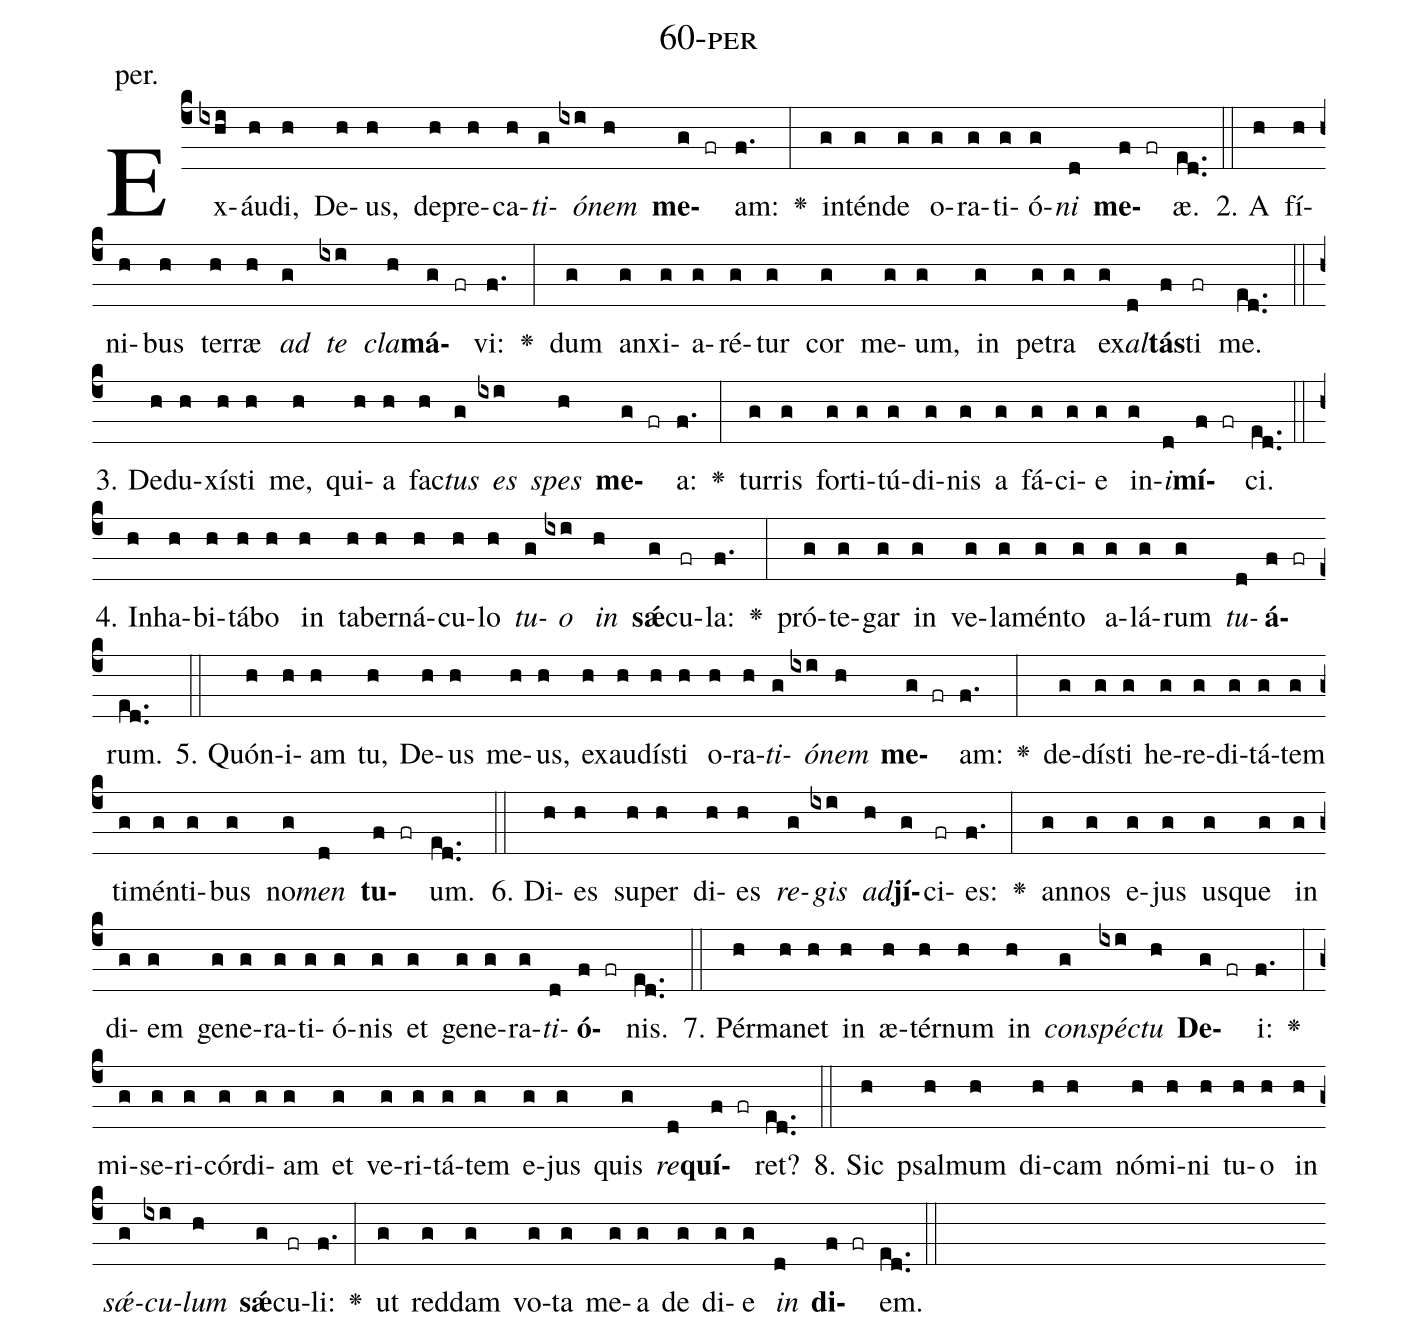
name: 60-per;
annotation: per.;
%%
(c4)Ex(ixhi)áu(h)di,(h) De(h)us,(h) de(h)pre(h)ca(h)<i>ti</i>(g)<i>ó</i>(ixi)<i>nem</i>(h) <b>me</b>(g fr)am:(f.) <v>\greheightstar</v>(:) in(g)tén(g)de(g) o(g)ra(g)ti(g)ó(g)<i>ni</i>(d) <b>me</b>(f fr)æ.(ed..) (::)
2. A(h) fí(h)ni(h)bus(h) ter(h)ræ(h) <i>ad</i>(g) <i>te</i>(ixi) <i>cla</i>(h)<b>má</b>(g fr)vi:(f.) <v>\greheightstar</v>(:) dum(g) an(g)xi(g)a(g)ré(g)tur(g) cor(g) me(g)um,(g) in(g) pe(g)tra(g) ex(g)<i>al</i>(d)<b>tás</b>(f)ti(fr) me.(ed..) (::)
3. De(h)du(h)xís(h)ti(h) me,(h) qui(h)a(h) fac(h)<i>tus</i>(g) <i>es</i>(ixi) <i>spes</i>(h) <b>me</b>(g fr)a:(f.) <v>\greheightstar</v>(:) tur(g)ris(g) for(g)ti(g)tú(g)di(g)nis(g) a(g) fá(g)ci(g)e(g) in(g)<i>i</i>(d)<b>mí</b>(f fr)ci.(ed..) (::)
4. In(h)ha(h)bi(h)tá(h)bo(h) in(h) ta(h)ber(h)ná(h)cu(h)lo(h) <i>tu</i>(g)<i>o</i>(ixi) <i>in</i>(h) <b>sǽ</b>(g)cu(fr)la:(f.) <v>\greheightstar</v>(:) pró(g)te(g)gar(g) in(g) ve(g)la(g)mén(g)to(g) a(g)lá(g)rum(g) <i>tu</i>(d)<b>á</b>(f fr)rum.(ed..) (::)
5. Quón(h)i(h)am(h) tu,(h) De(h)us(h) me(h)us,(h) ex(h)au(h)dís(h)ti(h) o(h)ra(h)<i>ti</i>(g)<i>ó</i>(ixi)<i>nem</i>(h) <b>me</b>(g fr)am:(f.) <v>\greheightstar</v>(:) de(g)dís(g)ti(g) he(g)re(g)di(g)tá(g)tem(g) ti(g)mén(g)ti(g)bus(g) no(g)<i>men</i>(d) <b>tu</b>(f fr)um.(ed..) (::)
6. Di(h)es(h) su(h)per(h) di(h)es(h) <i>re</i>(g)<i>gis</i>(ixi) <i>ad</i>(h)<b>jí</b>(g)ci(fr)es:(f.) <v>\greheightstar</v>(:) an(g)nos(g) e(g)jus(g) us(g)que(g) in(g) di(g)em(g) ge(g)ne(g)ra(g)ti(g)ó(g)nis(g) et(g) ge(g)ne(g)ra(g)<i>ti</i>(d)<b>ó</b>(f fr)nis.(ed..) (::)
7. Pér(h)ma(h)net(h) in(h) æ(h)tér(h)num(h) in(h) <i>con</i>(g)<i>spéc</i>(ixi)<i>tu</i>(h) <b>De</b>(g fr)i:(f.) <v>\greheightstar</v>(:) mi(g)se(g)ri(g)cór(g)di(g)am(g) et(g) ve(g)ri(g)tá(g)tem(g) e(g)jus(g) quis(g) <i>re</i>(d)<b>quí</b>(f fr)ret?(ed..) (::)
8. Sic(h) psal(h)mum(h) di(h)cam(h) nó(h)mi(h)ni(h) tu(h)o(h) in(h) <i>sǽ</i>(g)<i>cu</i>(ixi)<i>lum</i>(h) <b>sǽ</b>(g)cu(fr)li:(f.) <v>\greheightstar</v>(:) ut(g) red(g)dam(g) vo(g)ta(g) me(g)a(g) de(g) di(g)e(g) <i>in</i>(d) <b>di</b>(f fr)em.(ed..) (::)
